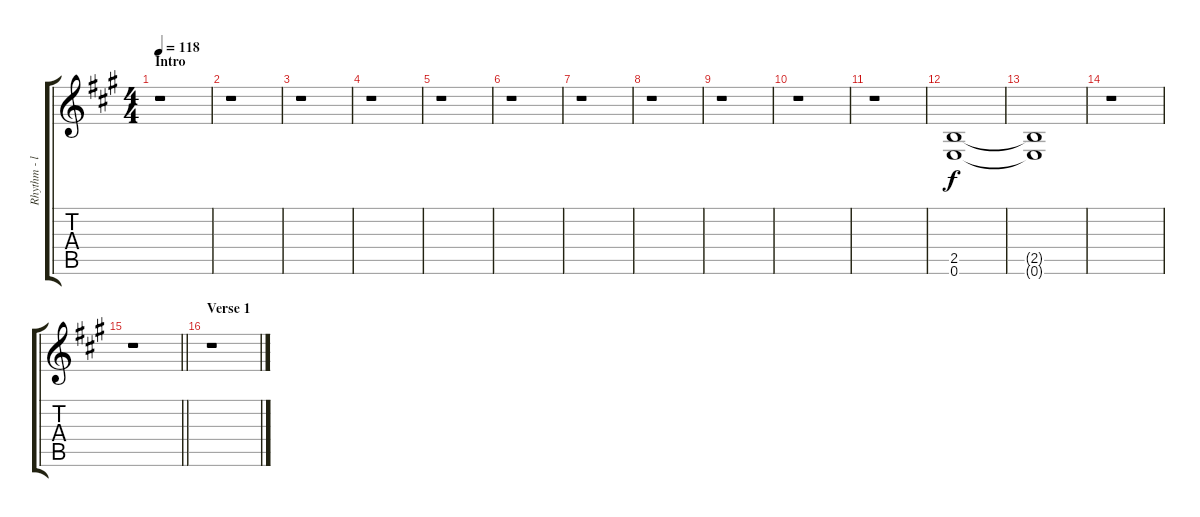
\track ("Rhythm - left" "Rhythm - l") {instrument overdrivenguitar}
\staff {score tabs}
\tuning (E4 B3 G3 D3 A2 E2) {hide}
\ts (4 4)
\section ("" "Intro")
\tempo 118
\clef g2
\ks a
r.1{dy f instrument overdrivenguitar} |
r.1 |
r.1 |
r.1 |
r.1 |
r.1 |
r.1 |
r.1 |
r.1 |
r.1 |
r.1 |
(2.5 0.6).1 |
(2.5{t} 0.6{t}).1 |
r.1 |
\barLineRight lightlight
r.1 |
\section ("" "Verse 1")
r.1
